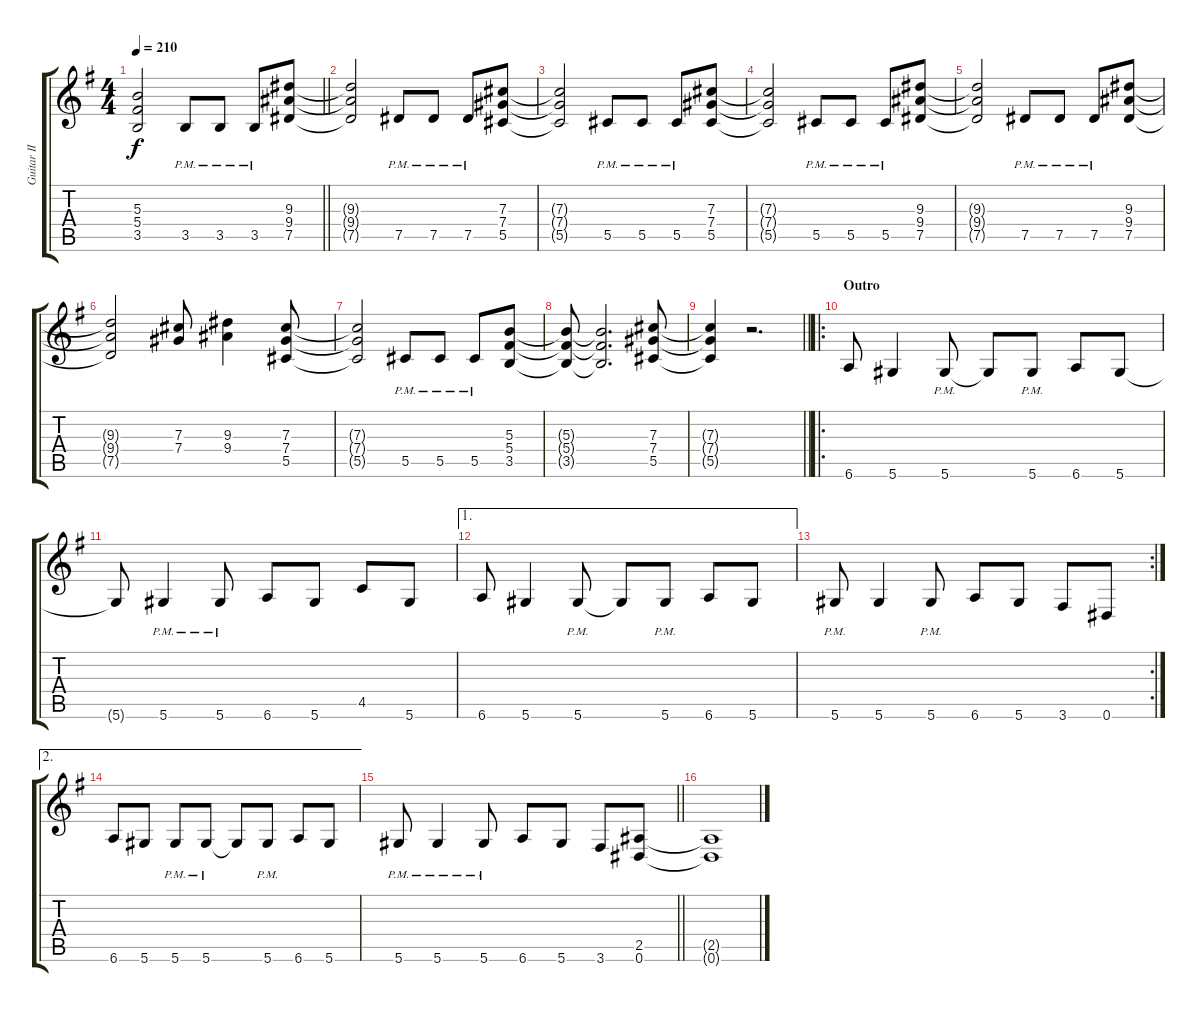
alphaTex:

\track ("Guitar II (В. Смольский)" "Guitar II ") {instrument distortionguitar}
\staff {score tabs}
\tuning (Eb4 Bb3 Gb3 Db3 Ab2 Eb2) {hide}
\ts (4 4)
\tempo 210
\clef g2
\barLineRight lightlight
\ks g
(5.3{t} 5.4{t} 3.5{t}).2{dy f} 3.5{pm}.8 3.5{pm}.8 3.5{pm}.8 (9.3 9.4 7.5).8 |
(9.3{t} 9.4{t} 7.5{t}).2 7.5{pm}.8 7.5{pm}.8 7.5{pm}.8 (7.3 7.4 5.5).8 |
(7.3{t} 7.4{t} 5.5{t}).2 5.5{pm}.8 5.5{pm}.8 5.5{pm}.8 (7.3 7.4 5.5).8 |
(7.3{t} 7.4{t} 5.5{t}).2 5.5{pm}.8 5.5{pm}.8 5.5{pm}.8 (9.3 9.4 7.5).8 |
(9.3{t} 9.4{t} 7.5{t}).2 7.5{pm}.8 7.5{pm}.8 7.5{pm}.8 (9.3 9.4 7.5).8 |
(9.3{t} 9.4{t} 7.5{t}).2 (7.3 7.4).8 (9.3 9.4).4 (7.3 7.4 5.5).8 |
(7.3{t} 7.4{t} 5.5{t}).2 5.5{pm}.8 5.5{pm}.8 5.5{pm}.8 (5.3 5.4 3.5).8 |
(5.3{t} 5.4{t} 3.5{t}).8 (5.3{t} 5.4{t} 3.5{t}).2{d} (7.3 7.4 5.5).8 |
\barLineRight lightlight
(7.3{t} 7.4{t} 5.5{t}).4 r.2{d} |
\ro
\section ("" "Outro")
6.6.8 5.6.4 5.6{pm}.8 5.6{t}.8 5.6{pm}.8 6.6.8 5.6.8 |
5.6{t}.8 5.6{pm}.4 5.6{pm}.8 6.6.8 5.6.8 4.5.8 5.6.8 |
\ae 1
6.6.8 5.6.4 5.6{pm}.8 5.6{t}.8 5.6{pm}.8 6.6.8 5.6.8 |
\rc 2
5.6{pm}.8 5.6.4 5.6{pm}.8 6.6.8 5.6.8 3.6.8 0.6.8 |
\ae 2
6.6.8 5.6.8 5.6{pm}.8 5.6{pm}.8 5.6{t}.8 5.6{pm}.8 6.6.8 5.6.8 |
\barLineRight lightlight
5.6{pm}.8 5.6{pm}.4 5.6{pm}.8 6.6.8 5.6.8 3.6.8 (2.5 0.6).8 |
(2.5{t} 0.6{t}).1
